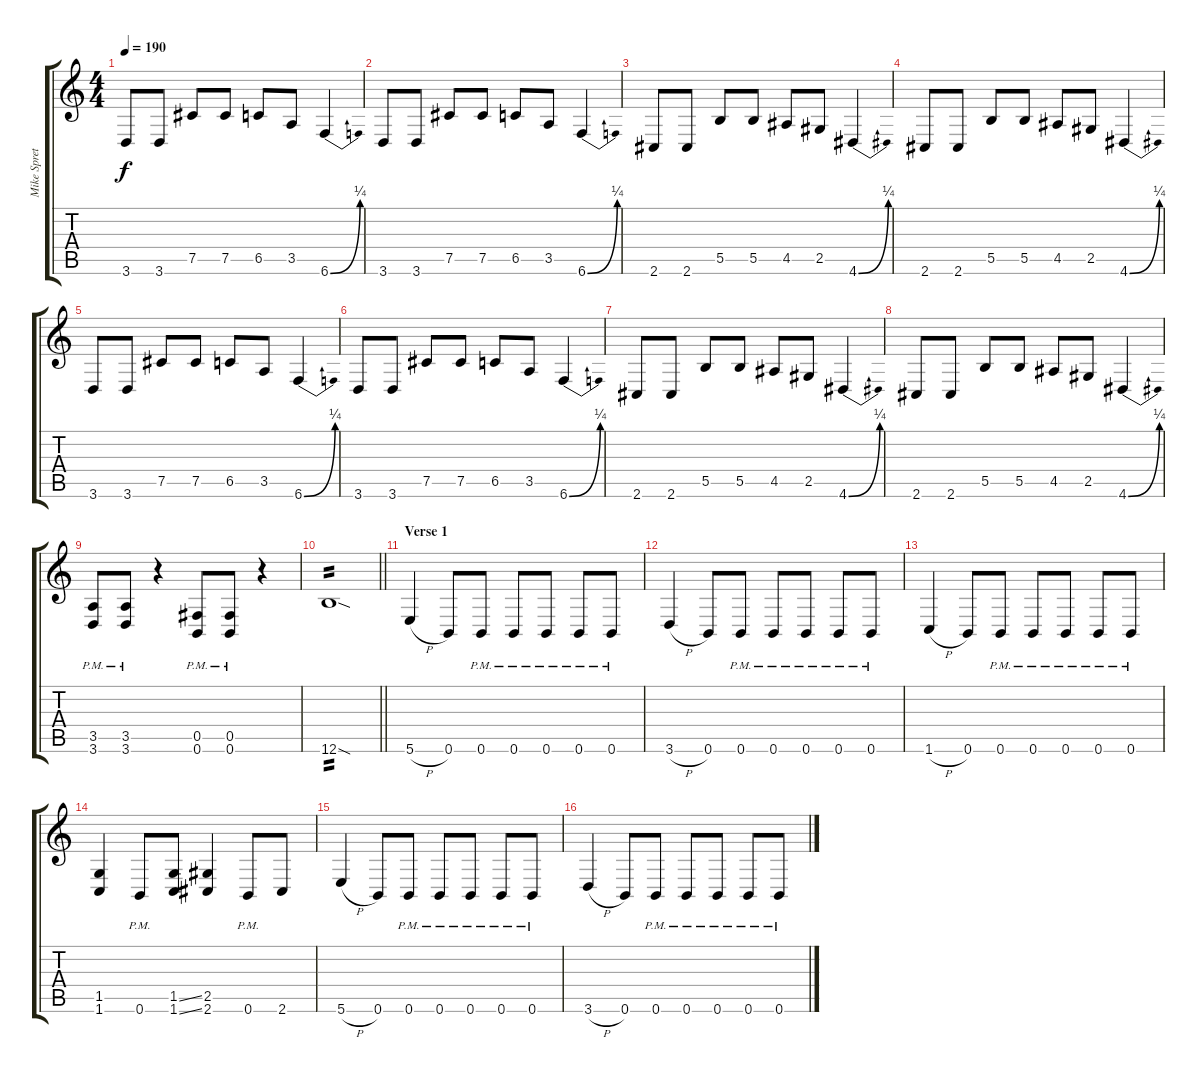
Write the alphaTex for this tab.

\track ("Mike Spretzer (Distortion Guitar)" "Mike Spret") {instrument distortionguitar}
\staff {score tabs}
\tuning (Db4 Ab3 E3 B2 Gb2 B1) {hide}
\ts (4 4)
\tempo 190
\clef g2
\ks c
3.6.8{dy f} 3.6.8 7.5.8 7.5.8 6.5.8 3.5.8 6.6{be (bend 0 0 60 1)}.4 |
3.6.8 3.6.8 7.5.8 7.5.8 6.5.8 3.5.8 6.6{be (bend 0 0 60 1)}.4 |
2.6.8 2.6.8 5.5.8 5.5.8 4.5.8 2.5.8 4.6{be (bend 0 0 60 1)}.4 |
2.6.8 2.6.8 5.5.8 5.5.8 4.5.8 2.5.8 4.6{be (bend 0 0 60 1)}.4 |
3.6.8 3.6.8 7.5.8 7.5.8 6.5.8 3.5.8 6.6{be (bend 0 0 60 1)}.4 |
3.6.8 3.6.8 7.5.8 7.5.8 6.5.8 3.5.8 6.6{be (bend 0 0 60 1)}.4 |
2.6.8 2.6.8 5.5.8 5.5.8 4.5.8 2.5.8 4.6{be (bend 0 0 60 1)}.4 |
2.6.8 2.6.8 5.5.8 5.5.8 4.5.8 2.5.8 4.6{be (bend 0 0 60 1)}.4 |
(3.5{pm} 3.6{pm}).8 (3.5{pm} 3.6{pm}).8 r.4 (0.5{pm} 0.6{pm}).8 (0.5{pm} 0.6{pm}).8 r.4 |
\barLineRight lightlight
12.6{sod}.1{tp 2} |
\section ("" "Verse 1")
5.6{h}.4 0.6.8 0.6{pm}.8 0.6{pm}.8 0.6{pm}.8 0.6{pm}.8 0.6{pm}.8 |
3.6{h}.4 0.6.8 0.6{pm}.8 0.6{pm}.8 0.6{pm}.8 0.6{pm}.8 0.6{pm}.8 |
1.6{h}.4 0.6.8 0.6{pm}.8 0.6{pm}.8 0.6{pm}.8 0.6{pm}.8 0.6{pm}.8 |
(1.5 1.6).4 0.6{pm}.8 (1.5{ss} 1.6{ss}).8 (2.5 2.6).4 0.6{pm}.8 2.6.8 |
5.6{h}.4 0.6.8 0.6{pm}.8 0.6{pm}.8 0.6{pm}.8 0.6{pm}.8 0.6{pm}.8 |
3.6{h}.4 0.6.8 0.6{pm}.8 0.6{pm}.8 0.6{pm}.8 0.6{pm}.8 0.6{pm}.8
